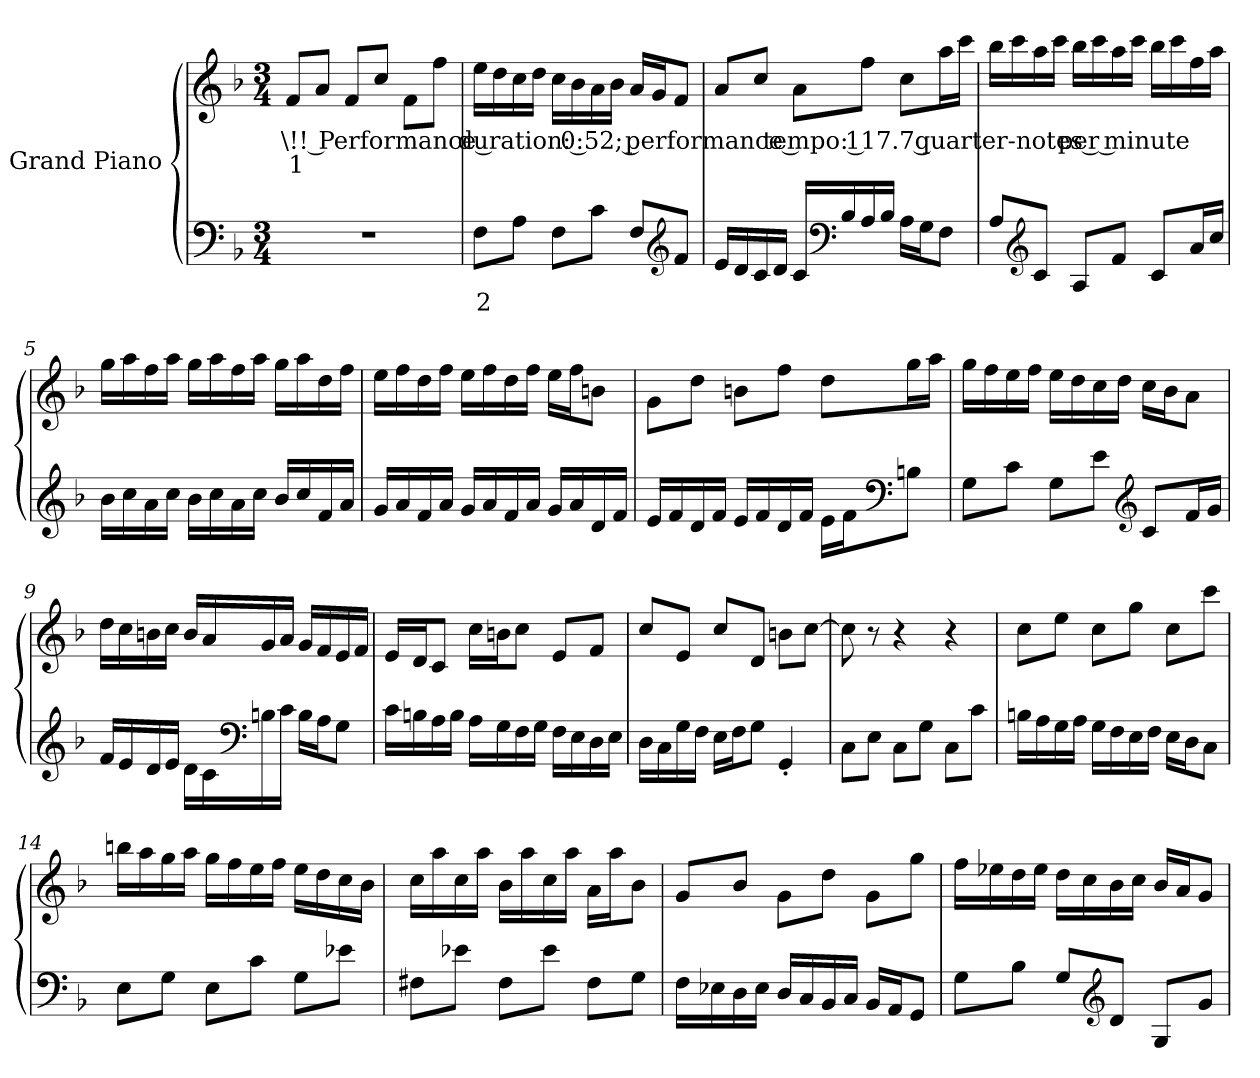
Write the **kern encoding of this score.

**kern	**text	**kern	**text	**text
*part2	*part2	*part1	*part1	*part1
*staff2	*staff2	*staff1	*staff1	*staff1
*I"Grand Piano	*	*I"Grand Piano	*	*
*clefF4	*	*clefG2	*	*
*k[b-]	*	*k[b-]	*	*
*M3/4	*	*M3/4	*	*
*MM117	*	*MM117	*	*
=1	=1	=1	=1	=1
!	!	!	!LO:LY:b	!LO:LY:b
2.r	.	8fi/L	\!! Performance duration: 0:52; performance tempo: 117.7 quarter-notes per minute	1
.	.	8ai/J	.	.
.	.	8fi/L	.	.
.	.	8cci/J	.	.
.	.	8fi\L	.	.
.	.	8ffi\J	.	.
!!LO:LB:g=z
=2	=2	=2	=2	=2
!	!LO:LY:b	!	!	!
8Fj\L	2	16eei\LL	.	.
.	.	16ddi\	.	.
8Aj\J	.	16cci\	.	.
.	.	16ddi\JJ	.	.
8Fj\L	.	16cci\LL	.	.
.	.	16b-i\	.	.
8cj\J	.	16ai\	.	.
.	.	16b-i\JJ	.	.
8Fj/L	.	16ai/LL	.	.
.	.	16gi/J	.	.
*clefG2	*	*	*	*
8fj/J	.	8fi/J	.	.
!!LO:LB:g=z
=3	=3	=3	=3	=3
16ej/LL	.	8ai/L	.	.
16dj/	.	.	.	.
16cj/	.	8cci/J	.	.
16dj/JJ	.	.	.	.
16cj/LL	.	8ai\L	.	.
*clefF4	*	*	*	*
16B-j/	.	.	.	.
16Aj/	.	8ffi\J	.	.
16B-j/JJ	.	.	.	.
16Aj\LL	.	8cci\L	.	.
16Gj\J	.	.	.	.
8Fj\J	.	16aai\L	.	.
.	.	16ccci\JJ	.	.
=4	=4	=4	=4	=4
8Aj/L	.	16bb-i\LL	.	.
.	.	16ccci\	.	.
*clefG2	*	*	*	*
8cj/J	.	16aai\	.	.
.	.	16ccci\JJ	.	.
8Aj/L	.	16bb-i\LL	.	.
.	.	16ccci\	.	.
8fj/J	.	16aai\	.	.
.	.	16ccci\JJ	.	.
8cj/L	.	16bb-i\LL	.	.
.	.	16ccci\	.	.
16aj/L	.	16ffi\	.	.
16ccj/JJ	.	16aai\JJ	.	.
=5	=5	=5	=5	=5
16b-j\LL	.	16ggi\LL	.	.
16ccj\	.	16aai\	.	.
16aj\	.	16ffi\	.	.
16ccj\JJ	.	16aai\JJ	.	.
16b-j\LL	.	16ggi\LL	.	.
16ccj\	.	16aai\	.	.
16aj\	.	16ffi\	.	.
16ccj\JJ	.	16aai\JJ	.	.
16b-j/LL	.	16ggi\LL	.	.
16ccj/	.	16aai\	.	.
16fj/	.	16ddi\	.	.
16aj/JJ	.	16ffi\JJ	.	.
!!LO:LB:g=z
=6	=6	=6	=6	=6
16gj/LL	.	16eei\LL	.	.
16aj/	.	16ffi\	.	.
16fj/	.	16ddi\	.	.
16aj/JJ	.	16ffi\JJ	.	.
16gj/LL	.	16eei\LL	.	.
16aj/	.	16ffi\	.	.
16fj/	.	16ddi\	.	.
16aj/JJ	.	16ffi\JJ	.	.
16gj/LL	.	16eei\LL	.	.
16aj/	.	16ffi\J	.	.
16dj/	.	8bni\J	.	.
16fj/JJ	.	.	.	.
=7	=7	=7	=7	=7
16ej/LL	.	8gi\L	.	.
16fj/	.	.	.	.
16dj/	.	8ddi\J	.	.
16fj/JJ	.	.	.	.
16ej/LL	.	8bni\L	.	.
16fj/	.	.	.	.
16dj/	.	8ffi\J	.	.
16fj/JJ	.	.	.	.
16ej\LL	.	8ddi\L	.	.
16fj\J	.	.	.	.
*clefF4	*	*	*	*
8Bnj\J	.	16ggi\L	.	.
.	.	16aai\JJ	.	.
=8	=8	=8	=8	=8
8Gj\L	.	16ggi\LL	.	.
.	.	16ffi\	.	.
8cj\J	.	16eei\	.	.
.	.	16ffi\JJ	.	.
8Gj\L	.	16eei\LL	.	.
.	.	16ddi\	.	.
8ej\J	.	16cci\	.	.
.	.	16ddi\JJ	.	.
*clefG2	*	*	*	*
8cj/L	.	16cci\LL	.	.
.	.	16b-i\J	.	.
16fj/L	.	8ai\J	.	.
16gj/JJ	.	.	.	.
!!LO:LB:g=z
=9	=9	=9	=9	=9
16fj/LL	.	16ddi\LL	.	.
16ej/	.	16cci\	.	.
16dj/	.	16bni\	.	.
16ej/JJ	.	16cci\JJ	.	.
16dj\LL	.	16bi/LL	.	.
16cj\	.	16ai/	.	.
*clefF4	*	*	*	*
16Bnj\	.	16gi/	.	.
16cj\JJ	.	16ai/JJ	.	.
16Bj\LL	.	16gi/LL	.	.
16Aj\J	.	16fi/	.	.
8Gj\J	.	16ei/	.	.
.	.	16fi/JJ	.	.
=10	=10	=10	=10	=10
16cj\LL	.	16ei/LL	.	.
16Bnj\	.	16di/J	.	.
16Aj\	.	8ci/J	.	.
16Bj\JJ	.	.	.	.
16Aj\LL	.	16cci\LL	.	.
16Gj\	.	16bni\J	.	.
16Fj\	.	8cci\J	.	.
16Gj\JJ	.	.	.	.
16Fj\LL	.	8ei/L	.	.
16Ej\	.	.	.	.
16Dj\	.	8fi/J	.	.
16Ej\JJ	.	.	.	.
=11	=11	=11	=11	=11
16Dj\LL	.	8cci/L	.	.
16Cj\	.	.	.	.
16Gj\	.	8ei/J	.	.
16Fj\JJ	.	.	.	.
16Ej\LL	.	8cci/L	.	.
16Fj\J	.	.	.	.
8Gj\J	.	8di/J	.	.
4GG'j/	.	8bni\L	.	.
.	.	[8cci\J	.	.
=12	=12	=12	=12	=12
8Cj\L	.	8cci\]	.	.
8Ej\J	.	8r	.	.
8Cj\L	.	4r	.	.
8Gj\J	.	.	.	.
8Cj\L	.	4r	.	.
8cj\J	.	.	.	.
!!LO:PB:g=z
=13	=13	=13	=13	=13
16Bnj\LL	.	8cci\L	.	.
16Aj\	.	.	.	.
16Gj\	.	8eei\J	.	.
16Aj\JJ	.	.	.	.
16Gj\LL	.	8cci\L	.	.
16Fj\	.	.	.	.
16Ej\	.	8ggi\J	.	.
16Fj\JJ	.	.	.	.
16Ej\LL	.	8cci\L	.	.
16Dj\J	.	.	.	.
8Cj\J	.	8ccci\J	.	.
=14	=14	=14	=14	=14
8Ej\L	.	16bbni\LL	.	.
.	.	16aai\	.	.
8Gj\J	.	16ggi\	.	.
.	.	16aai\JJ	.	.
8Ej\L	.	16ggi\LL	.	.
.	.	16ffi\	.	.
8cj\J	.	16eei\	.	.
.	.	16ffi\JJ	.	.
8Gj\L	.	16eei\LL	.	.
.	.	16ddi\	.	.
8e-Xj\J	.	16cci\	.	.
.	.	16b-i\JJ	.	.
=15	=15	=15	=15	=15
8F#Xj\L	.	16cci\LL	.	.
.	.	16aai\	.	.
8e-Xj\J	.	16cci\	.	.
.	.	16aai\JJ	.	.
8F#j\L	.	16b-i\LL	.	.
.	.	16aai\	.	.
8e-j\J	.	16cci\	.	.
.	.	16aai\JJ	.	.
8F#j\L	.	16ai\LL	.	.
.	.	16aai\J	.	.
8Gj\J	.	8b-i\J	.	.
=16	=16	=16	=16	=16
16Fj\LL	.	8gi/L	.	.
16E-Xj\	.	.	.	.
16Dj\	.	8b-i/J	.	.
16E-j\JJ	.	.	.	.
16Dj/LL	.	8gi\L	.	.
16Cj/	.	.	.	.
16BB-j/	.	8ddi\J	.	.
16Cj/JJ	.	.	.	.
16BB-j/LL	.	8gi\L	.	.
16AAj/J	.	.	.	.
8GGj/J	.	8ggi\J	.	.
!!LO:LB:g=z
=17	=17	=17	=17	=17
8Gj\L	.	16ffi\LL	.	.
.	.	16ee-Xi\	.	.
8B-j\J	.	16ddi\	.	.
.	.	16ee-i\JJ	.	.
8Gj/L	.	16ddi\LL	.	.
.	.	16cci\	.	.
*clefG2	*	*	*	*
8dj/J	.	16b-i\	.	.
.	.	16cci\JJ	.	.
8Gj/L	.	16b-i/LL	.	.
.	.	16ai/J	.	.
8gj/J	.	8gi/J	.	.
=	=	=	=	=
*-	*-	*-	*-	*-
